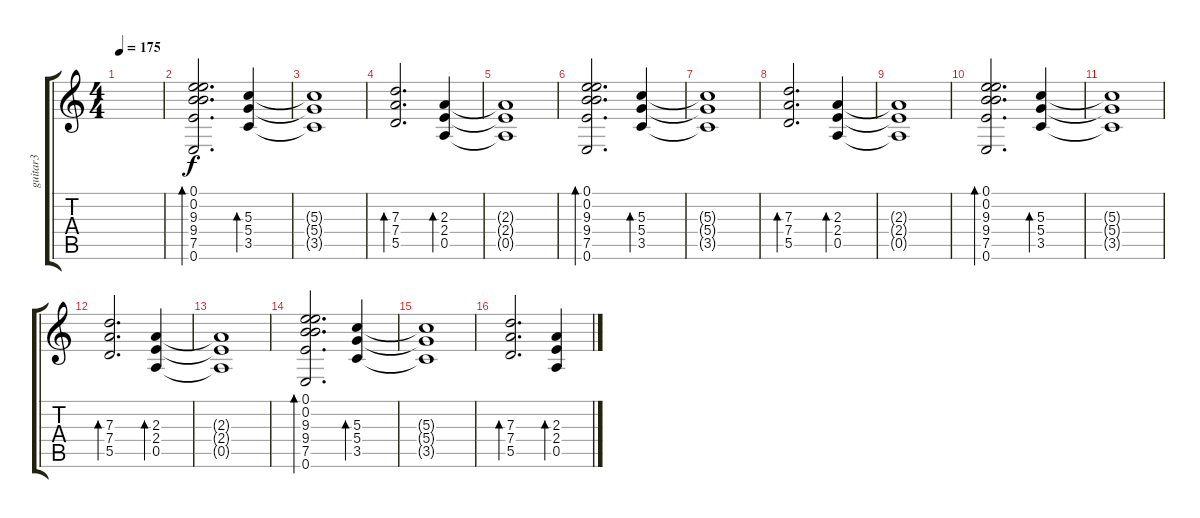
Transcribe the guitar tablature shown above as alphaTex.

\track ("guitar3" "guitar3") {instrument distortionguitar}
\staff {score tabs}
\tuning (E4 B3 G3 D3 A2 E2) {hide}
\ts (4 4)
\tempo 175
\clef g2
\ks c
|
(0.1 0.2 9.3 9.4 7.5 0.6).2{d bd 240 instrument electricguitarclean} (5.3 5.4 3.5).4{bd 240} |
(5.3{t} 5.4{t} 3.5{t}).1 |
(7.3 7.4 5.5).2{d bd 240} (2.3 2.4 0.5).4{bd 240} |
(2.3{t} 2.4{t} 0.5{t}).1 |
(0.1 0.2 9.3 9.4 7.5 0.6).2{d bd 240} (5.3 5.4 3.5).4{bd 240} |
(5.3{t} 5.4{t} 3.5{t}).1 |
(7.3 7.4 5.5).2{d bd 240} (2.3 2.4 0.5).4{bd 240} |
(2.3{t} 2.4{t} 0.5{t}).1 |
(0.1 0.2 9.3 9.4 7.5 0.6).2{d bd 240 instrument electricguitarclean} (5.3 5.4 3.5).4{bd 240} |
(5.3{t} 5.4{t} 3.5{t}).1 |
(7.3 7.4 5.5).2{d bd 240} (2.3 2.4 0.5).4{bd 240} |
(2.3{t} 2.4{t} 0.5{t}).1 |
(0.1 0.2 9.3 9.4 7.5 0.6).2{d bd 240} (5.3 5.4 3.5).4{bd 240} |
(5.3{t} 5.4{t} 3.5{t}).1 |
(7.3 7.4 5.5).2{d bd 240} (2.3 2.4 0.5).4{bd 240}
